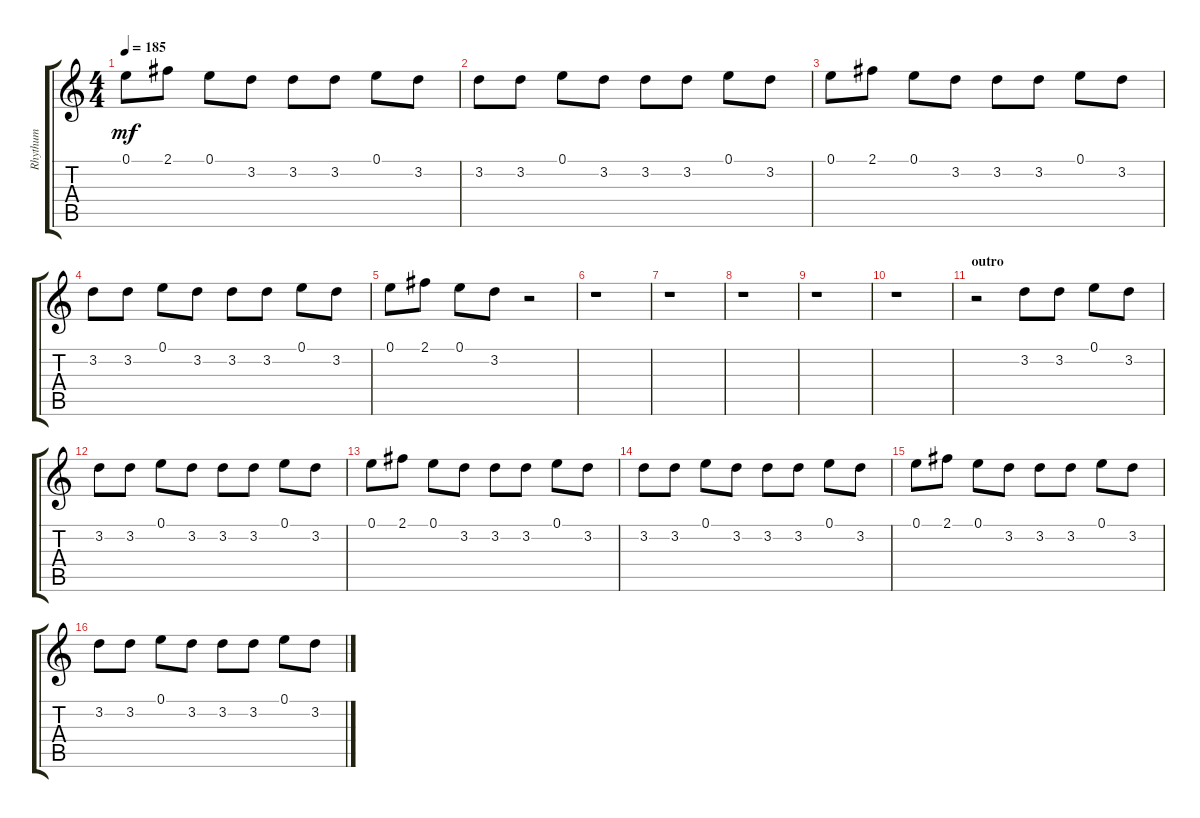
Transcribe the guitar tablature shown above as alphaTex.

\track ("Rhythum" "Rhythum") {instrument distortionguitar}
\staff {score tabs}
\tuning (E4 B3 G3 D3 A2 E2) {hide}
\ts (4 4)
\tempo 185
\clef g2
\ks c
0.1.8{dy mf} 2.1.8 0.1.8 3.2.8 3.2.8 3.2.8 0.1.8 3.2.8 |
3.2.8 3.2.8 0.1.8 3.2.8 3.2.8 3.2.8 0.1.8 3.2.8 |
0.1.8 2.1.8 0.1.8 3.2.8 3.2.8 3.2.8 0.1.8 3.2.8 |
3.2.8 3.2.8 0.1.8 3.2.8 3.2.8 3.2.8 0.1.8 3.2.8 |
0.1.8 2.1.8 0.1.8 3.2.8 r.2 |
r.1 |
r.1 |
r.1 |
r.1 |
r.1 |
\section ("" "outro")
r.2 3.2.8 3.2.8 0.1.8 3.2.8 |
3.2.8 3.2.8 0.1.8 3.2.8 3.2.8 3.2.8 0.1.8 3.2.8 |
0.1.8 2.1.8 0.1.8 3.2.8 3.2.8 3.2.8 0.1.8 3.2.8 |
3.2.8 3.2.8 0.1.8 3.2.8 3.2.8 3.2.8 0.1.8 3.2.8 |
0.1.8 2.1.8 0.1.8 3.2.8 3.2.8 3.2.8 0.1.8 3.2.8 |
3.2.8 3.2.8 0.1.8 3.2.8 3.2.8 3.2.8 0.1.8 3.2.8
